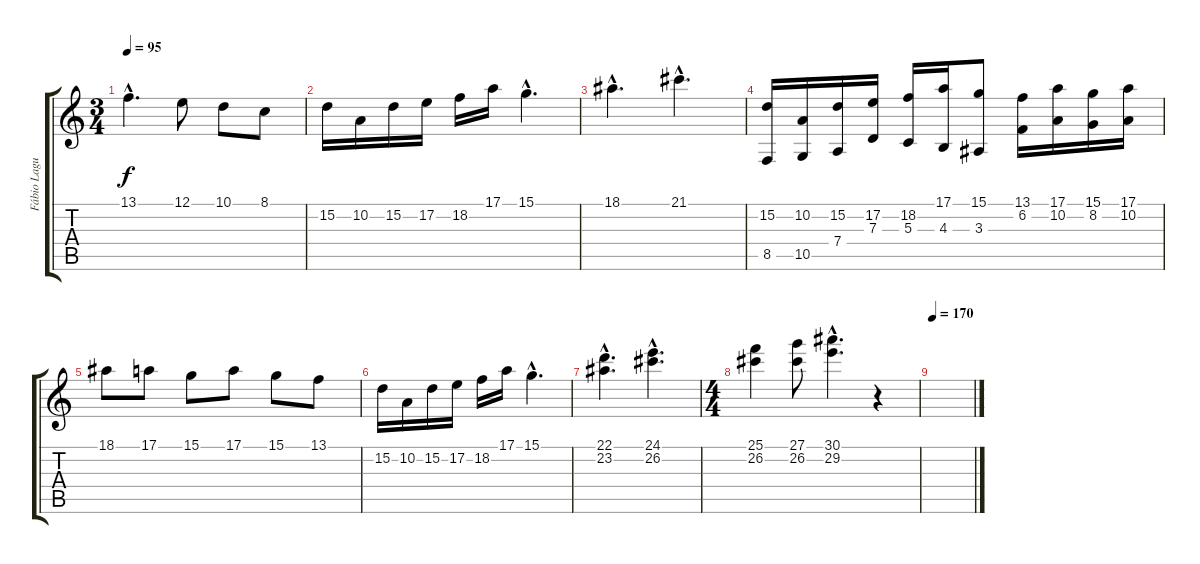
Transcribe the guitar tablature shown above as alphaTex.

\track ("Fábio Laguna" "Fábio Lagu") {instrument stringensemble1}
\staff {score tabs}
\tuning (E4 B3 G3 D3 A2 E2) {hide}
\ts (3 4)
\tempo 95
\clef g2
\ks c
13.1{hac}.4{d dy f} 12.1.8 10.1.8 8.1.8 |
15.2.16 10.2.16 15.2.16 17.2.16 18.2.16 17.1.16 15.1{hac}.4{d} |
18.1{hac}.4{d} 21.1{hac}.4{d} |
(15.2 8.5).16 (10.2 10.5).16 (15.2 7.4).16 (17.2 7.3).16 (18.2 5.3).16 (17.1 4.3).16 (15.1 3.3).8 (13.1 6.2).16 (17.1 10.2).16 (15.1 8.2).16 (17.1 10.2).16 |
18.1.8 17.1.8 15.1.8 17.1.8 15.1.8 13.1.8 |
15.2.16 10.2.16 15.2.16 17.2.16 18.2.16 17.1.16 15.1{hac}.4{d} |
(22.1{hac} 23.2{hac}).4{d} (24.1{hac} 26.2{hac}).4{d} |
\ts (4 4)
(25.1 26.2).4 (27.1 26.2).8 (30.1{hac} 29.2{hac}).4{d} r.4 |
\tempo 170
